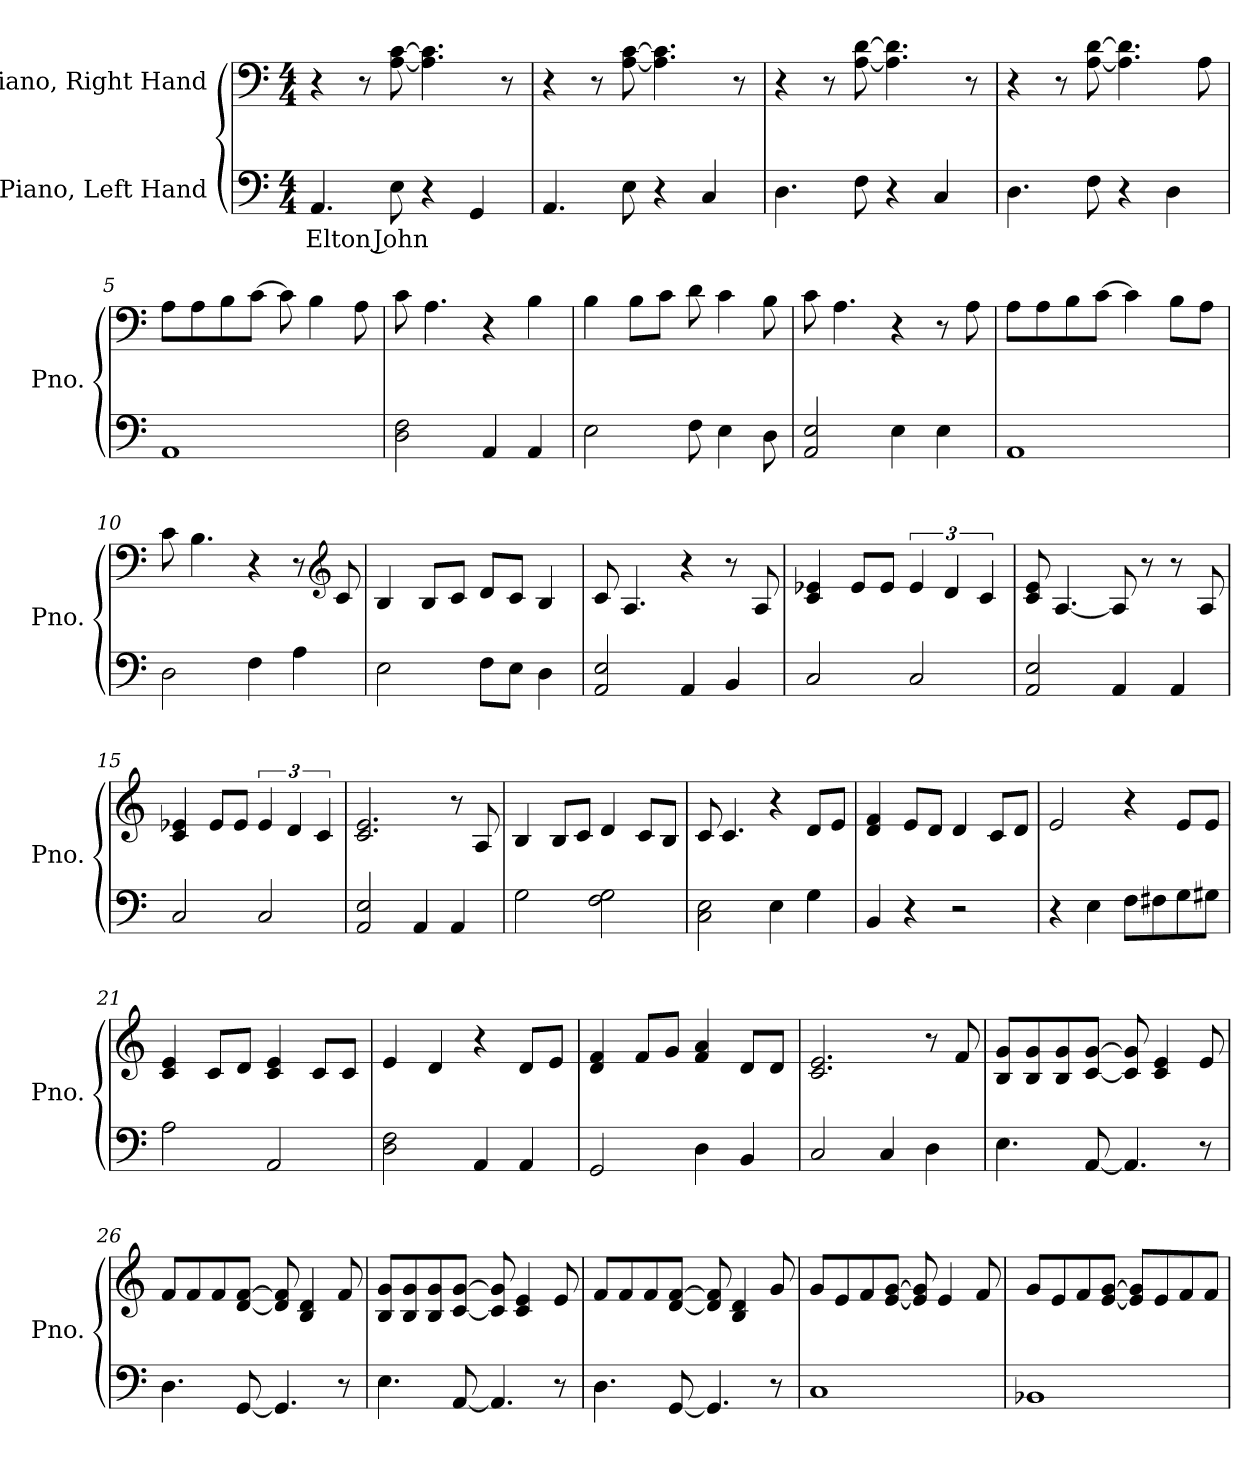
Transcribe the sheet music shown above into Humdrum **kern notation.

**kern	**text	**kern
*part2	*part2	*part1
*staff2	*staff2	*staff1
*I"Piano, Left Hand	*	*I"Piano, Right Hand
*I'Pno.	*	*I'Pno.
*clefF4	*	*clefF4
*k[]	*	*k[]
*M4/4	*	*M4/4
*MM100	*	*MM100
=1	=1	=1
!	!LO:LY:b	!
4.AA/	Elton John	4r
.	.	8r
8E\	.	[8A\ [8c\
4r	.	4.A\] 4.c\]
4GG/	.	.
.	.	8r
=2	=2	=2
4.AA/	.	4r
.	.	8r
8E\	.	[8A\ [8c\
4r	.	4.A\] 4.c\]
4C/	.	.
.	.	8r
=3	=3	=3
4.D\	.	4r
.	.	8r
8F\	.	[8A\ [8d\
4r	.	4.A\] 4.d\]
4C/	.	.
.	.	8r
=4	=4	=4
4.D\	.	4r
.	.	8r
8F\	.	[8A\ [8d\
4r	.	4.A\] 4.d\]
4D\	.	.
.	.	8A\
!!LO:LB:g=z
=5	=5	=5
1AA	.	8A\L
.	.	8A\
.	.	8B\
.	.	[8c\J
.	.	8c\]
.	.	4B\
.	.	8A\
=6	=6	=6
2D\ 2F\	.	8c\
.	.	4.A\
4AA/	.	4r
4AA/	.	4B\
=7	=7	=7
2E\	.	4B\
.	.	8B\L
.	.	8c\J
8F\	.	8d\
4E\	.	4c\
8D\	.	8B\
=8	=8	=8
2AA/ 2E/	.	8c\
.	.	4.A\
4E\	.	4r
4E\	.	8r
.	.	8A\
=9	=9	=9
1AA	.	8A\L
.	.	8A\
.	.	8B\
.	.	[8c\J
.	.	4c\]
.	.	8B\L
.	.	8A\J
=10	=10	=10
2D\	.	8c\
.	.	4.B\
4F\	.	4r
4A\	.	8r
*	*	*clefG2
.	.	8c/
!!LO:LB:g=z
=11	=11	=11
2E\	.	4B/
.	.	8B/L
.	.	8c/J
8F\L	.	8d/L
8E\J	.	8c/J
4D\	.	4B/
=12	=12	=12
2AA/ 2E/	.	8c/
.	.	4.A/
4AA/	.	4r
4BB/	.	8r
.	.	8A/
=13	=13	=13
2C/	.	4c/ 4e-X/
.	.	8e-/L
.	.	8e-/J
2C/	.	6e-/
.	.	6d/
.	.	6c/
=14	=14	=14
2AA/ 2E/	.	8c/ 8e/
.	.	[4.A/
4AA/	.	8A/]
.	.	8r
4AA/	.	8r
.	.	8A/
=15	=15	=15
2C/	.	4c/ 4e-X/
.	.	8e-/L
.	.	8e-/J
2C/	.	6e-/
.	.	6d/
.	.	6c/
=16	=16	=16
2AA/ 2E/	.	2.c/ 2.e/
4AA/	.	.
4AA/	.	8r
.	.	8A/
!!LO:LB:g=z
=17	=17	=17
2G\	.	4B/
.	.	8B/L
.	.	8c/J
2F\ 2G\	.	4d/
.	.	8c/L
.	.	8B/J
=18	=18	=18
2C\ 2E\	.	8c/
.	.	4.c/
4E\	.	4r
4G\	.	8d/L
.	.	8e/J
=19	=19	=19
4BB/	.	4d/ 4f/
4r	.	8e/L
.	.	8d/J
2r	.	4d/
.	.	8c/L
.	.	8d/J
=20	=20	=20
4r	.	2e/
4E\	.	.
8F\L	.	4r
8F#X\	.	.
8G\	.	8e/L
8G#X\J	.	8e/J
=21	=21	=21
2A\	.	4c/ 4e/
.	.	8c/L
.	.	8d/J
2AA/	.	4c/ 4e/
.	.	8c/L
.	.	8c/J
=22	=22	=22
2D\ 2F\	.	4e/
.	.	4d/
4AA/	.	4r
4AA/	.	8d/L
.	.	8e/J
!!LO:LB:g=z
=23	=23	=23
2GG/	.	4d/ 4f/
.	.	8f/L
.	.	8g/J
4D\	.	4f/ 4a/
4BB/	.	8d/L
.	.	8d/J
=24	=24	=24
2C/	.	2.c/ 2.e/
4C/	.	.
4D\	.	8r
.	.	8f/
=25	=25	=25
4.E\	.	8B/ 8g/L
.	.	8B/ 8g/
.	.	8B/ 8g/
[8AA/	.	[8c/ [8g/J
4.AA/]	.	8c/] 8g/]
.	.	4c/ 4e/
8r	.	8e/
=26	=26	=26
4.D\	.	8f/L
.	.	8f/
.	.	8f/
[8GG/	.	[8d/ [8f/J
4.GG/]	.	8d/] 8f/]
.	.	4B/ 4d/
8r	.	8f/
=27	=27	=27
4.E\	.	8B/ 8g/L
.	.	8B/ 8g/
.	.	8B/ 8g/
[8AA/	.	[8c/ [8g/J
4.AA/]	.	8c/] 8g/]
.	.	4c/ 4e/
8r	.	8e/
!!LO:LB:g=z
=28	=28	=28
4.D\	.	8f/L
.	.	8f/
.	.	8f/
[8GG/	.	[8d/ [8f/J
4.GG/]	.	8d/] 8f/]
.	.	4B/ 4d/
8r	.	8g/
=29	=29	=29
1C	.	8g/L
.	.	8e/
.	.	8f/
.	.	[8e/ [8g/J
.	.	8e/] 8g/]
.	.	4e/
.	.	8f/
=30	=30	=30
1BB-X	.	8g/L
.	.	8e/
.	.	8f/
.	.	[8e/ [8g/J
.	.	8e/] 8g/]L
.	.	8e/
.	.	8f/
.	.	8f/J
=	=	=
*-	*-	*-
